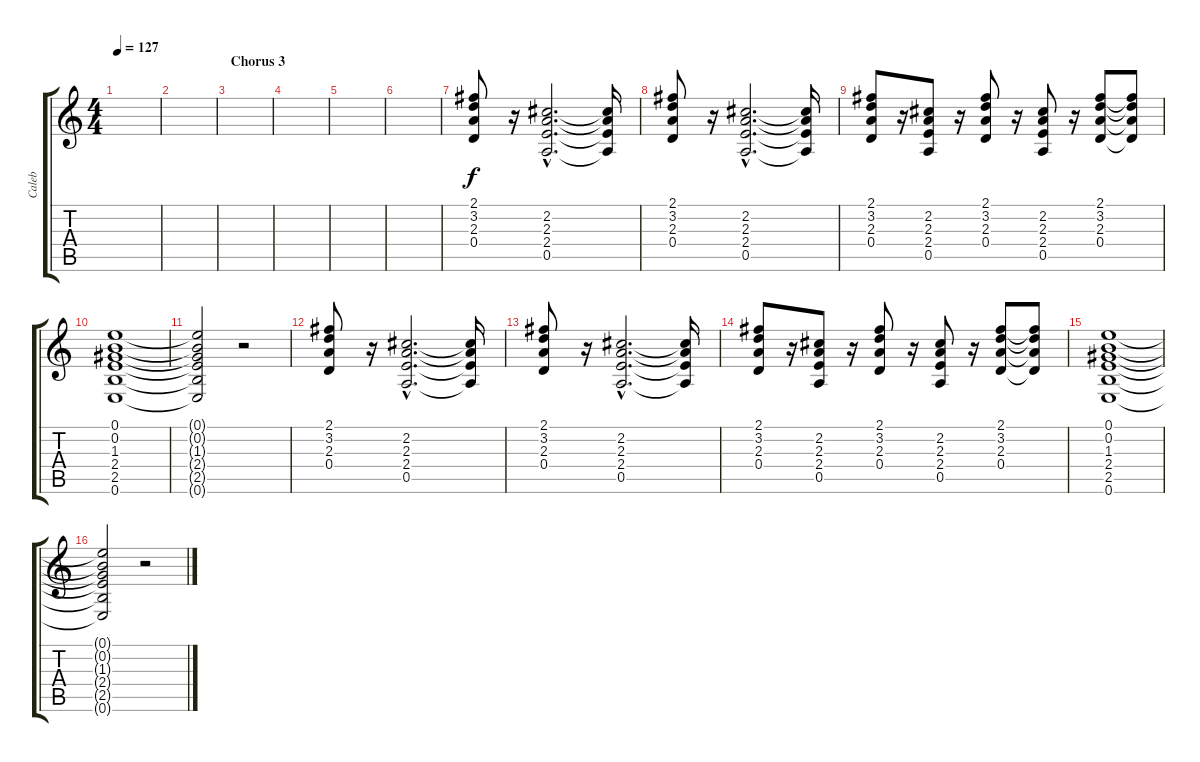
\track ("Caleb" "Caleb") {instrument distortionguitar}
\staff {score tabs}
\tuning (E4 B3 G3 D3 A2 E2) {hide}
\ts (4 4)
\tempo 127
\clef g2
\ks c
|
|
\section ("" "Chorus 3")
|
|
|
|
(2.1 3.2 2.3 0.4).8{volume 10} r.16 (2.2{hac} 2.3{hac} 2.4{hac} 0.5{hac}).2{d} (2.2{t} 2.3{t} 2.4{t} 0.5{t}).16 |
(2.1 3.2 2.3 0.4).8 r.16 (2.2{hac} 2.3{hac} 2.4{hac} 0.5{hac}).2{d} (2.2{t} 2.3{t} 2.4{t} 0.5{t}).16 |
(2.1 3.2 2.3 0.4).8 r.16 (2.2 2.3 2.4 0.5).8 r.16 (2.1 3.2 2.3 0.4).8 r.16 (2.2 2.3 2.4 0.5).8 r.16 (2.1 3.2 2.3 0.4).8 (2.1{t} 3.2{t} 2.3{t} 0.4{t}).8 |
(0.1 0.2 1.3 2.4 2.5 0.6).1{volume 0} |
(0.1{t} 0.2{t} 1.3{t} 2.4{t} 2.5{t} 0.6{t}).2 r.2{volume 10} |
(2.1 3.2 2.3 0.4).8{volume 10} r.16 (2.2{hac} 2.3{hac} 2.4{hac} 0.5{hac}).2{d} (2.2{t} 2.3{t} 2.4{t} 0.5{t}).16 |
(2.1 3.2 2.3 0.4).8 r.16 (2.2{hac} 2.3{hac} 2.4{hac} 0.5{hac}).2{d} (2.2{t} 2.3{t} 2.4{t} 0.5{t}).16 |
(2.1 3.2 2.3 0.4).8 r.16 (2.2 2.3 2.4 0.5).8 r.16 (2.1 3.2 2.3 0.4).8 r.16 (2.2 2.3 2.4 0.5).8 r.16 (2.1 3.2 2.3 0.4).8 (2.1{t} 3.2{t} 2.3{t} 0.4{t}).8 |
(0.1 0.2 1.3 2.4 2.5 0.6).1{volume 0} |
(0.1{t} 0.2{t} 1.3{t} 2.4{t} 2.5{t} 0.6{t}).2 r.2{volume 10}
